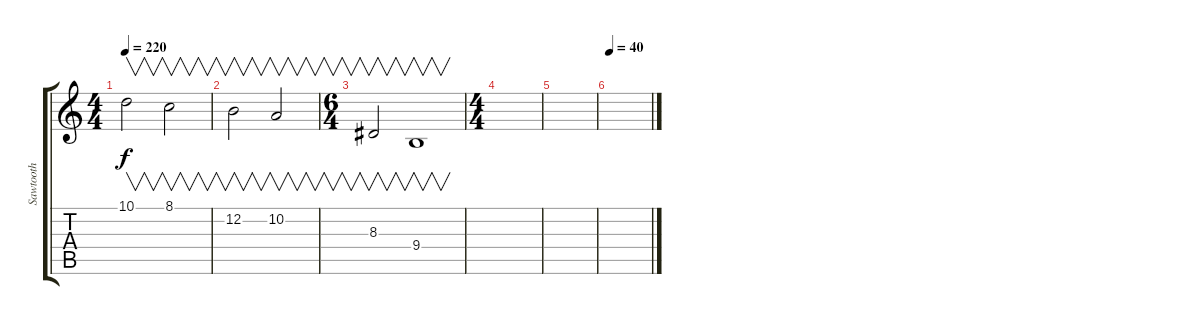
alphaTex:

\track ("Sawtooth" "Sawtooth") {instrument lead2sawtooth}
\staff {score tabs}
\tuning (E4 B3 G3 D3 A2 E2) {hide}
\ts (4 4)
\tempo 220
\clef g2
\ks c
10.1.2{v dy f} 8.1.2{v} |
12.2.2{v} 10.2.2{v} |
\ts (6 4)
8.3.2{v} 9.4.1{v} |
\ts (4 4)
|
|
\tempo 40
